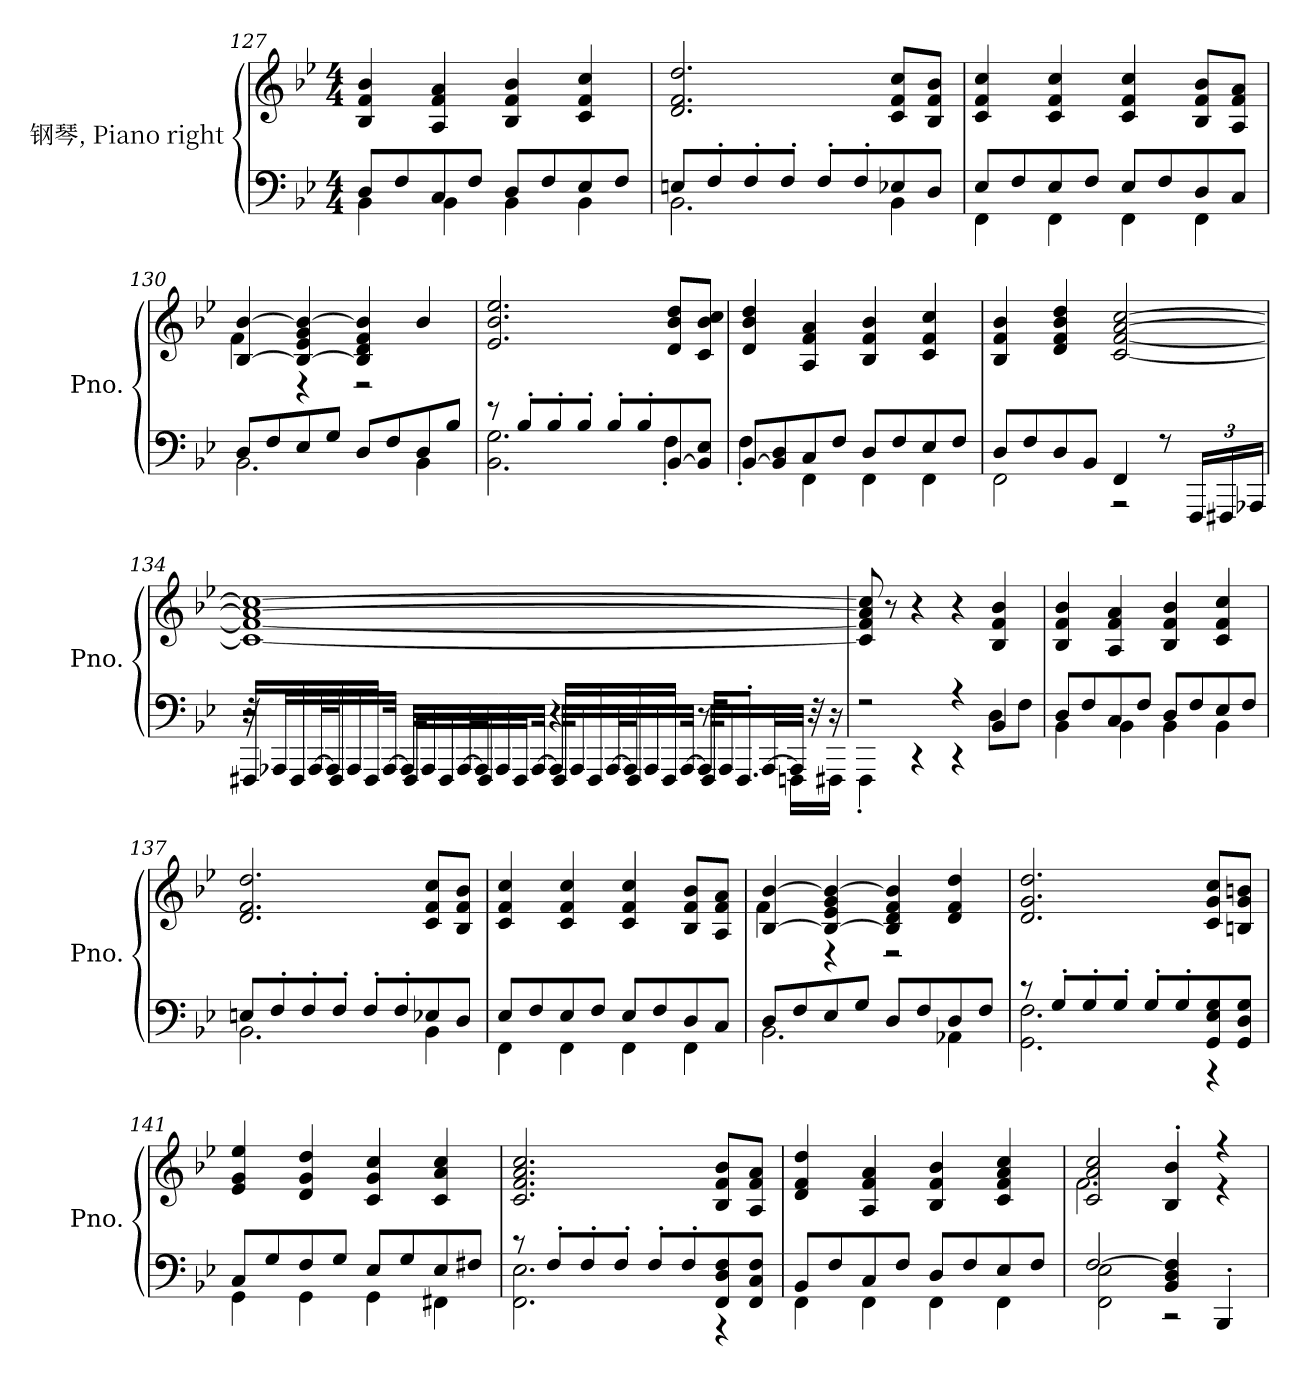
**kern	**kern
*part1	*part1
*staff2	*staff1
*I"钢琴, Piano right	*
*I'Pno.	*
*clefF4	*clefG2
*k[b-e-]	*k[b-e-]
*M4/4	*M4/4
*MM81	*MM81
=127	=127
*^	*
8D/L	4BB-\	4B-/ 4f/ 4b-/
8F/	.	.
*	*	*MM81
8C/	4BB-\	4A/ 4f/ 4a/
8F/J	.	.
*	*	*MM78
8D/L	4BB-\	4B-/ 4f/ 4b-/
8F/	.	.
*	*	*MM80
8E-/	4BB-\	4c/ 4f/ 4cc/
8F/J	.	.
=128	=128	=128
*	*	*MM81
8En/L	2.BB-\	2.d/ 2.f/ 2.dd/
8F'/	.	.
8F'/	.	.
8F'/J	.	.
8F'/L	.	.
8F'/	.	.
8E-X/	4BB-\	8c/ 8f/ 8cc/L
*	*	*MM76
8D/J	.	8B-/ 8f/ 8b-/J
=129	=129	=129
*	*	*MM81
8E-/L	4FF\	4c/ 4f/ 4cc/
8F/	.	.
*	*	*MM81
8E-/	4FF\	4c/ 4f/ 4cc/
8F/J	.	.
8E-/L	4FF\	4c/ 4f/ 4cc/
8F/	.	.
*	*	*MM81
8D/	4FF\	8B-/ 8f/ 8b-/L
*	*	*MM74
8C/J	.	8A/ 8f/ 8a/J
=130	=130	=130
*	*	*^
8D/L	2.BB-\	[4B-/ [4b-/	4f\
8F/	.	.	.
8E-/	.	4B-/_ 4e-/ 4g/ 4b-/_	4r
8G/J	.	.	.
*	*	*MM79	*
8D/L	.	4B-/] 4d/ 4f/ 4b-/]	2r
8F/	.	.	.
*	*	*MM76	*
8D/	4BB-\	4b-/	.
8B-/J	.	.	.
*	*	*v	*v
!!LO:LB:g=z
=131	=131	=131
*	*	*MM81
8r	2.BB-\ 2.G\	2.e-/ 2.b-/ 2.ee-/
8B-'/L	.	.
8B-'/	.	.
8B-'/J	.	.
8B-'/L	.	.
8B-'/	.	.
[8BB-/	4F'\	8d/ 8b-/ 8dd/L
*	*	*MM77
8BB-/] 8E-/J	.	8c/ 8b-/ 8cc/J
=132	=132	=132
*	*	*MM81
[8BB-/L	4F'\	4d/ 4b-/ 4dd/
8BB-/] 8D/	.	.
*	*	*MM80
8C/	4FF\	4A/ 4f/ 4a/
8F/J	.	.
*	*	*MM79
8D/L	4FF\	4B-/ 4f/ 4b-/
8F/	.	.
*	*	*MM80
8E-/	4FF\	4c/ 4f/ 4cc/
8F/J	.	.
=133	=133	=133
*	*	*MM78
8D/L	2FF\	4B-/ 4f/ 4b-/
8F/	.	.
*	*	*MM74
8D/	.	4d/ 4f/ 4b-/ 4dd/
8BB-/J	.	.
*	*	*MM75
4FF/	2r	[2c/ [2f/ [2a/ [2cc/
8r	.	.
*Xbrackettup	*	*
24FFF/LL	.	.
24FFF#X/	.	.
24AAA-X/JJ	.	.
*v	*v	*
!!LO:LB:g=z
=134	=134
*	*MM73
*^	*
*	*^	*
32r	2r	16FFF#X/LL	1c_ 1f_ 1a_ 1cc_
16AAA-X/LL	.	.	.
.	.	16FFF#/	.
[32AAA-/L	.	.	.
32AAA-/J]	.	16FFF#/	.
16AAA-/	.	.	.
.	.	16FFF#/JJ	.
[32AAA-/JJk	.	.	.
32AAA-/KLL]	.	16FFF#/LL	.
16AAA-/	.	.	.
.	.	16FFF#/	.
[32AAA-/L	.	.	.
32AAA-/J]	.	16FFF#/	.
16AAA-/	.	.	.
.	.	16FFF#/JJ	.
[32AAA-/JJk	.	.	.
32AAA-/KLL]	4r	16FFF#/LL	.
16AAA-/	.	.	.
.	.	16FFF#/	.
[32AAA-/L	.	.	.
32AAA-/J]	.	16FFF#/	.
16AAA-/	.	.	.
.	.	16FFF#/JJ	.
[32AAA-/JJk	.	.	.
32AAA-/KLL]	8r	16FFF#/KL	.
16AAA-/	.	.	.
.	.	8.FFF#'/J	.
[32AAA-/L	.	.	.
32AAA-/JJJ]	16FFFn\LL	.	.
32r	.	.	.
16r	16FFF#X\JJ	.	.
*v	*v	*v	*
=135	=135
*	*MM77
*^	*
2r	4FFF'\	8c/] 8f/] 8a/] 8cc/]
.	.	8r
.	4r	4r
4r	4r	4r
*	*	*MM78
4BB-/	8D\L	4B-/ 4f/ 4b-/
.	8F\J	.
!!LO:LB:g=z
=136	=136	=136
*	*	*MM81
8D/L	4BB-\	4B-/ 4f/ 4b-/
8F/	.	.
*	*	*MM81
8C/	4BB-\	4A/ 4f/ 4a/
8F/J	.	.
*	*	*MM78
8D/L	4BB-\	4B-/ 4f/ 4b-/
8F/	.	.
*	*	*MM80
8E-/	4BB-\	4c/ 4f/ 4cc/
8F/J	.	.
=137	=137	=137
*	*	*MM81
8En/L	2.BB-\	2.d/ 2.f/ 2.dd/
8F'/	.	.
8F'/	.	.
8F'/J	.	.
8F'/L	.	.
8F'/	.	.
8E-X/	4BB-\	8c/ 8f/ 8cc/L
*	*	*MM76
8D/J	.	8B-/ 8f/ 8b-/J
=138	=138	=138
*	*	*MM81
8E-/L	4FF\	4c/ 4f/ 4cc/
8F/	.	.
*	*	*MM81
8E-/	4FF\	4c/ 4f/ 4cc/
8F/J	.	.
8E-/L	4FF\	4c/ 4f/ 4cc/
8F/	.	.
*	*	*MM81
8D/	4FF\	8B-/ 8f/ 8b-/L
*	*	*MM74
8C/J	.	8A/ 8f/ 8a/J
=139	=139	=139
*	*	*^
8D/L	2.BB-\	[4B-/ [4b-/	4f\
8F/	.	.	.
8E-/	.	4B-/_ 4e-/ 4g/ 4b-/_	4r
8G/J	.	.	.
*	*	*MM79	*
8D/L	.	4B-/] 4d/ 4f/ 4b-/]	2r
8F/	.	.	.
*	*	*MM74	*
8D/	4AA-X\	4d/ 4f/ 4dd/	.
8F/J	.	.	.
*	*	*v	*v
!!LO:LB:g=z
=140	=140	=140
*	*	*MM77
8r	2.GG\ 2.F\	2.d/ 2.g/ 2.dd/
8G'/L	.	.
8G'/	.	.
8G'/J	.	.
8G'/L	.	.
8G'/	.	.
8GG/ 8E-/ 8G/	4r	8c/ 8g/ 8cc/L
8GG/ 8D/ 8G/J	.	8Bn/ 8g/ 8bn/J
=141	=141	=141
*	*	*MM84
8C/L	4GG\	4e-/ 4g/ 4ee-/
8G/	.	.
8F/	4GG\	4d/ 4g/ 4dd/
8G/J	.	.
*	*	*MM81
8E-/L	4GG\	4c/ 4g/ 4cc/
8G/	.	.
*	*	*MM75
8E-/	4FF#X\	4c/ 4a/ 4cc/
8F#X/J	.	.
=142	=142	=142
*	*	*MM81
8r	2.FF\ 2.E-\	2.c/ 2.f/ 2.a/ 2.cc/
8F'/L	.	.
8F'/	.	.
8F'/J	.	.
8F'/L	.	.
8F'/	.	.
8FF/ 8D/ 8F/	4r	8B-/ 8f/ 8b-/L
*	*	*MM80
8FF/ 8C/ 8F/J	.	8A/ 8f/ 8a/J
=143	=143	=143
*	*	*MM83
8BB-/L	4FF\	4d/ 4f/ 4dd/
8F/	.	.
*	*	*MM82
8C/	4FF\	4A/ 4f/ 4a/
8F/J	.	.
*	*	*MM81
8D/L	4FF\	4B-/ 4f/ 4b-/
8F/	.	.
8E-/	4FF\	4c/ 4f/ 4a/ 4cc/
8F/J	.	.
=144	=144	=144
*	*	*MM77
*	*	*^
[2F/	2FF\ 2E-\	2c/ 2a/ 2cc/	2.f\
4BB-/ 4D/ 4F/]	2r	4B-/' 4b-/'	.
*	*	*MM82	*
4BBB-'/	.	4r	4r
*v	*v	*	*
*	*v	*v
=	=
*-	*-
